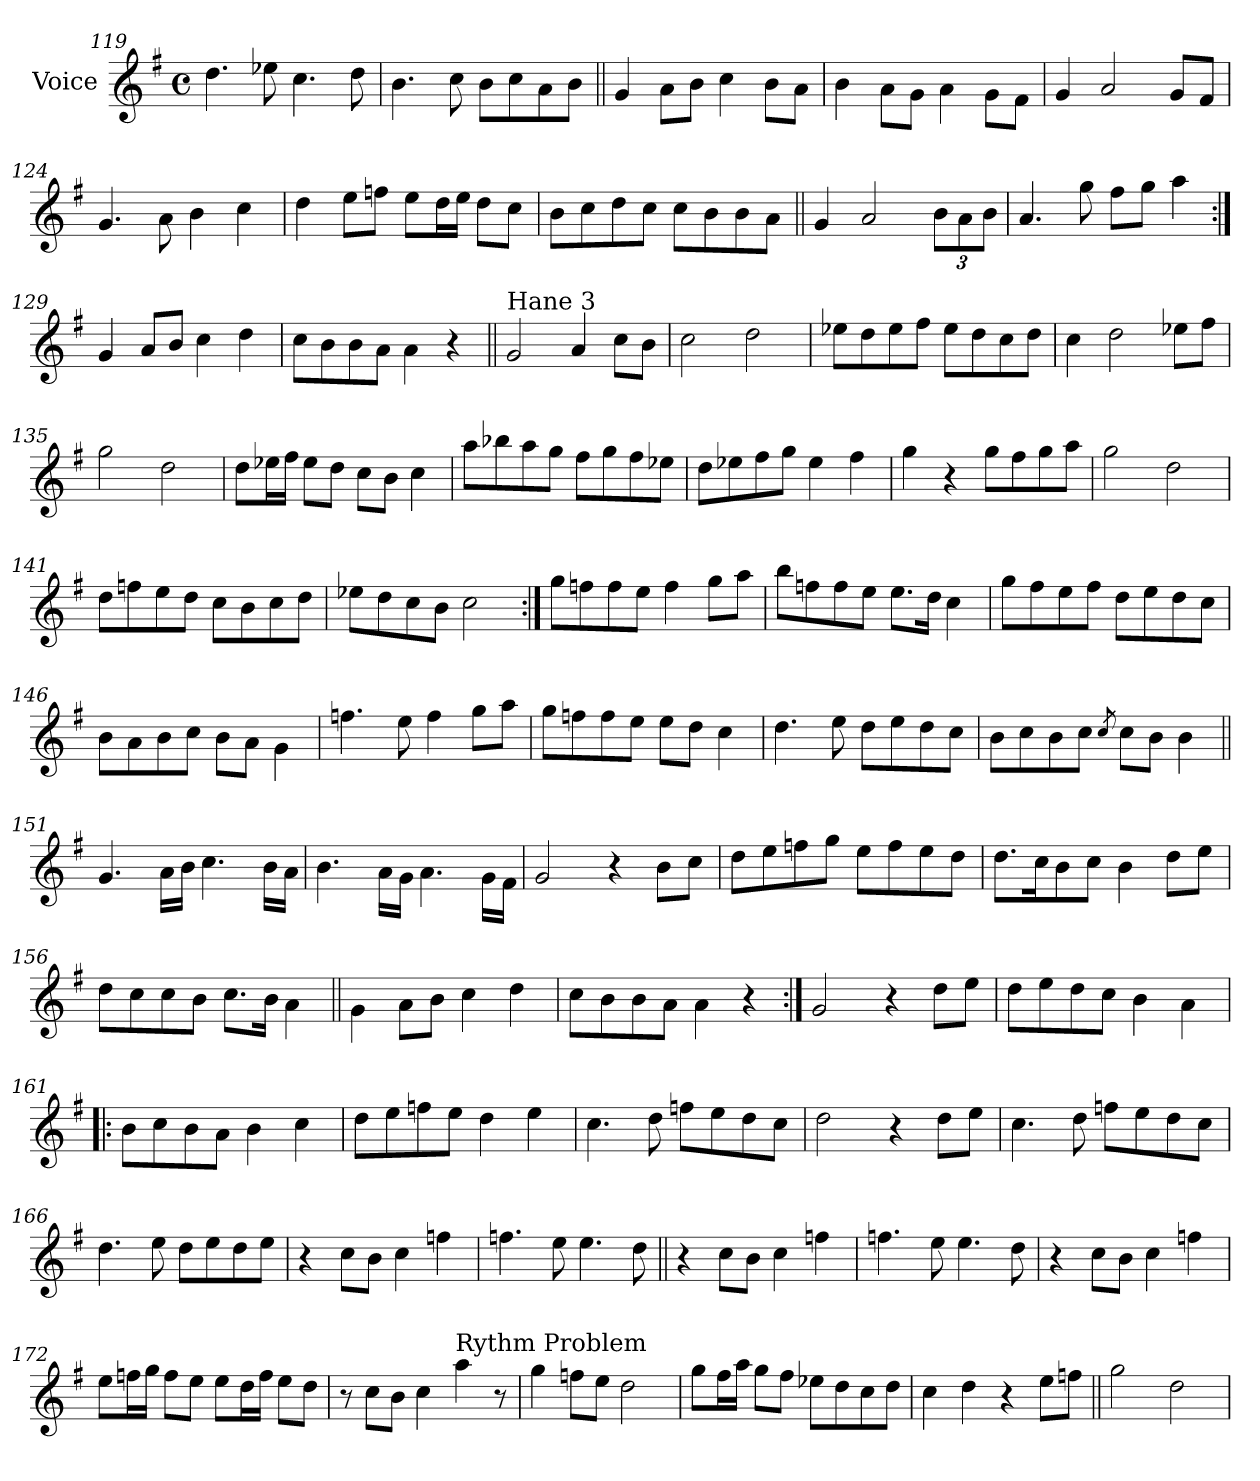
**kern
*part1
*staff1
*I"Voice
*I'Vo.
*clefG2
*k[f#]
*M4/4
*met(c)
=119
4.dd\
8ee-X\
4.cc\
8dd\
=120
4.b\
8cc\
8b\L
8cc\
8a\
8b\J
!!LO:LB:g=z
=121||
4g/
8a\L
8b\J
4cc\
8b\L
8a\J
=122
4b\
8a\L
8g\J
4a\
8g\L
8f#\J
=123
4g/
2a/
8g/L
8f#/J
=124
4.g/
8a\
4b\
4cc\
!!LO:LB:g=z
=125
4dd\
8ee\L
8ffn\J
8ee\L
16dd\L
16ee\JJ
8dd\L
8cc\J
=126
8b\L
8cc\
8dd\
8cc\J
8cc\L
8b\
8b\
8a\J
=127||
4g/
2a/
*Xbrackettup
12b\L
12a\
12b\J
=128
4.a/
8gg\
8ff#\L
8gg\J
4aa\
!!LO:LB:g=z
=129:|!
4g/
8a/L
8b/J
4cc\
4dd\
=130
8cc\L
8b\
8b\
8a\J
4a\
4r
=131||
!LO:TX:a:t=Hane 3
2g/
4a/
8cc\L
8b\J
=132
2cc\
2dd\
=133
8ee-X\L
8dd\
8ee-\
8ff#\J
8ee-\L
8dd\
8cc\
8dd\J
!!LO:LB:g=z
=134
4cc\
2dd\
8ee-X\L
8ff#\J
=135
2gg\
2dd\
=136
8dd\L
16ee-X\L
16ff#\JJ
8ee-\L
8dd\J
8cc\L
8b\J
4cc\
=137
8aa\L
8bb-X\
8aa\
8gg\J
8ff#\L
8gg\
8ff#\
8ee-X\J
!!LO:LB:g=z
=138
8dd\L
8ee-X\
8ff#\
8gg\J
4ee-\
4ff#\
=139
4gg\
4r
8gg\L
8ff#\
8gg\
8aa\J
=140
2gg\
2dd\
=141
8dd\L
8ffn\
8ee\
8dd\J
8cc\L
8b\
8cc\
8dd\J
=142
8ee-X\L
8dd\
8cc\
8b\J
2cc\
!!LO:LB:g=z
=143:|!
8gg\L
8ffn\
8ff\
8ee\J
4ff\
8gg\L
8aa\J
=144
8bb\L
8ffn\
8ff\
8ee\J
8.ee\L
16dd\Jk
4cc\
=145
8gg\L
8ff#\
8ee\
8ff#\J
8dd\L
8ee\
8dd\
8cc\J
=146
8b\L
8a\
8b\
8cc\J
8b\L
8a\J
4g\
!!LO:LB:g=z
=147
4.ffn\
8ee\
4ff\
8gg\L
8aa\J
=148
8gg\L
8ffn\
8ff\
8ee\J
8ee\L
8dd\J
4cc\
=149
4.dd\
8ee\
8dd\L
8ee\
8dd\
8cc\J
=150
8b\L
8cc\
8b\
8cc\J
8qcc/
8cc\L
8b\J
4b\
!!LO:LB:g=z
=151||
4.g/
16a\LL
16b\JJ
4.cc\
16b\LL
16a\JJ
=152
4.b\
16a\LL
16g\JJ
4.a\
16g\LL
16f#\JJ
=153
2g/
4r
8b\L
8cc\J
=154
8dd\L
8ee\
8ffn\
8gg\J
8ee\L
8ff\
8ee\
8dd\J
!!LO:LB:g=z
=155
8.dd\L
16cc\K
8b\
8cc\J
4b\
8dd\L
8ee\J
=156
8dd\L
8cc\
8cc\
8b\J
8.cc\L
16b\Jk
4a\
=157||
4g\
8a\L
8b\J
4cc\
4dd\
=158
8cc\L
8b\
8b\
8a\J
4a\
4r
!!LO:PB:g=z
=159:|!
2g/
4r
8dd\L
8ee\J
=160
8dd\L
8ee\
8dd\
8cc\J
4b\
4a\
=161!|:
8b\L
8cc\
8b\
8a\J
4b\
4cc\
=162
8dd\L
8ee\
8ffn\
8ee\J
4dd\
4ee\
!!LO:LB:g=z
=163
4.cc\
8dd\
8ffn\L
8ee\
8dd\
8cc\J
=164
2dd\
4r
8dd\L
8ee\J
=165
4.cc\
8dd\
8ffn\L
8ee\
8dd\
8cc\J
=166
4.dd\
8ee\
8dd\L
8ee\
8dd\
8ee\J
!!LO:LB:g=z
=167
4r
8cc\L
8b\J
4cc\
4ffn\
=168
4.ffn\
8ee\
4.ee\
8dd\
=169||
4r
8cc\L
8b\J
4cc\
4ffn\
=170
4.ffn\
8ee\
4.ee\
8dd\
!!LO:LB:g=z
=171
4r
8cc\L
8b\J
4cc\
4ffn\
=172
8ee\L
16ffn\L
16gg\JJ
8ff\L
8ee\J
8ee\L
16dd\L
16ff\JJ
8ee\L
8dd\J
=173
8r
8cc\L
8b\J
4cc\
!LO:TX:a:t=Rythm Problem
4aa\
8r
=174
4gg\
8ffn\L
8ee\J
2dd\
!!LO:LB:g=z
=175
8gg\L
16ff#\L
16aa\JJ
8gg\L
8ff#\J
8ee-X\L
8dd\
8cc\
8dd\J
=176
4cc\
4dd\
4r
8ee\L
8ffn\J
=177||
2gg\
2dd\
=
*-
